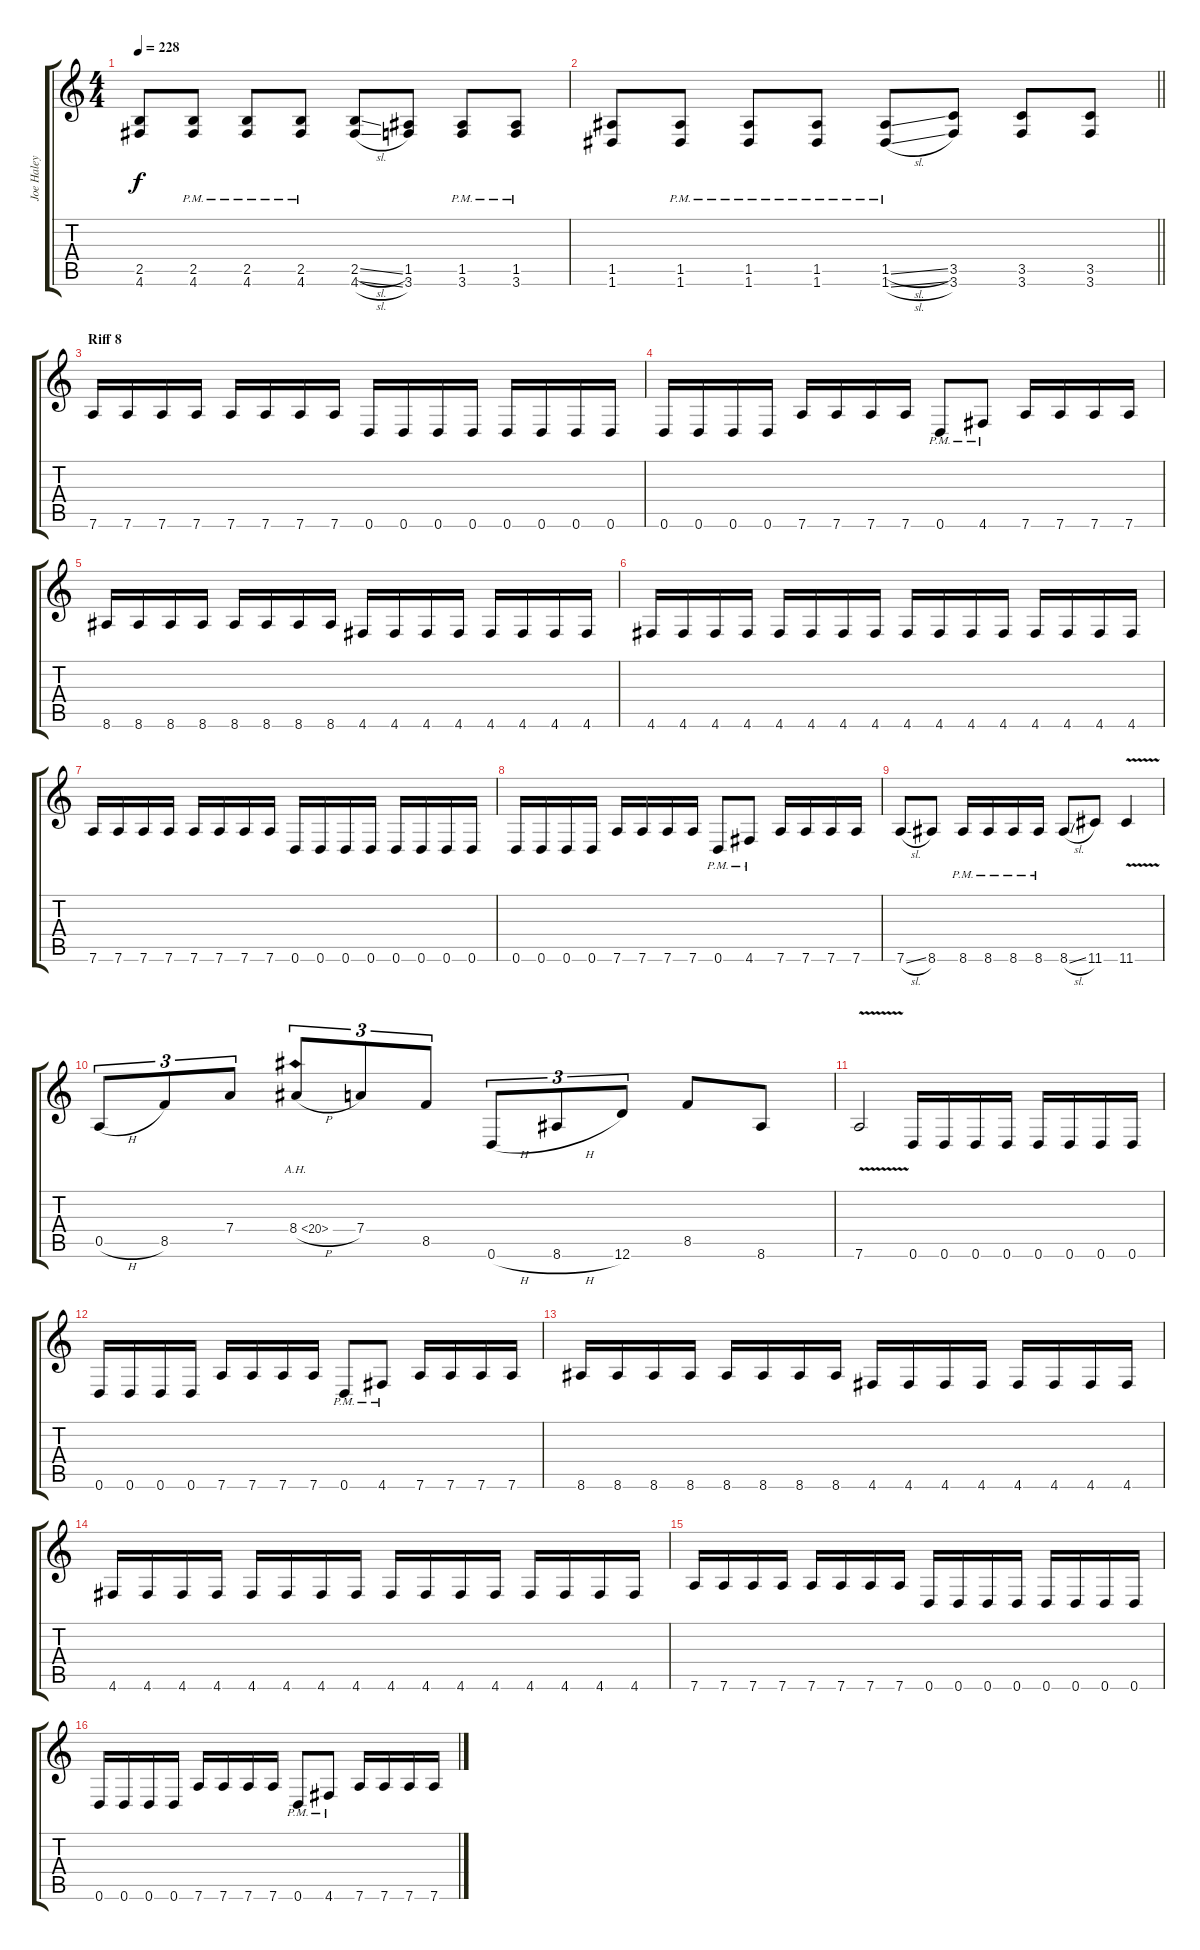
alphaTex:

\track ("Joe Haley" "Joe Haley") {instrument distortionguitar}
\staff {score tabs}
\tuning (E4 B3 G3 D3 A2 D2) {hide}
\ts (4 4)
\tempo 228
\clef g2
\ks c
(2.5 4.6).8{dy f} (2.5{pm} 4.6{pm}).8 (2.5{pm} 4.6{pm}).8 (2.5{pm} 4.6{pm}).8 (2.5{sl} 4.6{sl}).8 (1.5 3.6).8 (1.5{pm} 3.6{pm}).8 (1.5{pm} 3.6{pm}).8 |
\barLineRight lightlight
(1.5 1.6).8 (1.5{pm} 1.6{pm}).8 (1.5{pm} 1.6{pm}).8 (1.5{pm} 1.6{pm}).8 (1.5{sl pm} 1.6{sl pm}).8 (3.5 3.6).8 (3.5 3.6).8 (3.5 3.6).8 |
\section ("" "Riff 8")
7.6.16 7.6.16 7.6.16 7.6.16 7.6.16 7.6.16 7.6.16 7.6.16 0.6.16 0.6.16 0.6.16 0.6.16 0.6.16 0.6.16 0.6.16 0.6.16 |
0.6.16 0.6.16 0.6.16 0.6.16 7.6.16 7.6.16 7.6.16 7.6.16 0.6{pm}.8 4.6{pm}.8 7.6.16 7.6.16 7.6.16 7.6.16 |
8.6.16 8.6.16 8.6.16 8.6.16 8.6.16 8.6.16 8.6.16 8.6.16 4.6.16 4.6.16 4.6.16 4.6.16 4.6.16 4.6.16 4.6.16 4.6.16 |
4.6.16 4.6.16 4.6.16 4.6.16 4.6.16 4.6.16 4.6.16 4.6.16 4.6.16 4.6.16 4.6.16 4.6.16 4.6.16 4.6.16 4.6.16 4.6.16 |
7.6.16 7.6.16 7.6.16 7.6.16 7.6.16 7.6.16 7.6.16 7.6.16 0.6.16 0.6.16 0.6.16 0.6.16 0.6.16 0.6.16 0.6.16 0.6.16 |
0.6.16 0.6.16 0.6.16 0.6.16 7.6.16 7.6.16 7.6.16 7.6.16 0.6{pm}.8 4.6{pm}.8 7.6.16 7.6.16 7.6.16 7.6.16 |
7.6{sl}.8 8.6.8 8.6{pm}.16 8.6{pm}.16 8.6{pm}.16 8.6{pm}.16 8.6{sl}.8 11.6.8 11.6{v}.4 |
0.5{h}.8{tu (3 2)} 8.5.8{tu (3 2)} 7.4.8{tu (3 2)} 8.4{ah 12 h}.8{tu (3 2)} 7.4.8{tu (3 2)} 8.5.8{tu (3 2)} 0.6{h}.8{tu (3 2)} 8.6{h}.8{tu (3 2)} 12.6.8{tu (3 2)} 8.5.8 8.6.8 |
7.6{v}.2 0.6.16 0.6.16 0.6.16 0.6.16 0.6.16 0.6.16 0.6.16 0.6.16 |
0.6.16 0.6.16 0.6.16 0.6.16 7.6.16 7.6.16 7.6.16 7.6.16 0.6{pm}.8 4.6{pm}.8 7.6.16 7.6.16 7.6.16 7.6.16 |
8.6.16 8.6.16 8.6.16 8.6.16 8.6.16 8.6.16 8.6.16 8.6.16 4.6.16 4.6.16 4.6.16 4.6.16 4.6.16 4.6.16 4.6.16 4.6.16 |
4.6.16 4.6.16 4.6.16 4.6.16 4.6.16 4.6.16 4.6.16 4.6.16 4.6.16 4.6.16 4.6.16 4.6.16 4.6.16 4.6.16 4.6.16 4.6.16 |
7.6.16 7.6.16 7.6.16 7.6.16 7.6.16 7.6.16 7.6.16 7.6.16 0.6.16 0.6.16 0.6.16 0.6.16 0.6.16 0.6.16 0.6.16 0.6.16 |
0.6.16 0.6.16 0.6.16 0.6.16 7.6.16 7.6.16 7.6.16 7.6.16 0.6{pm}.8 4.6{pm}.8 7.6.16 7.6.16 7.6.16 7.6.16
